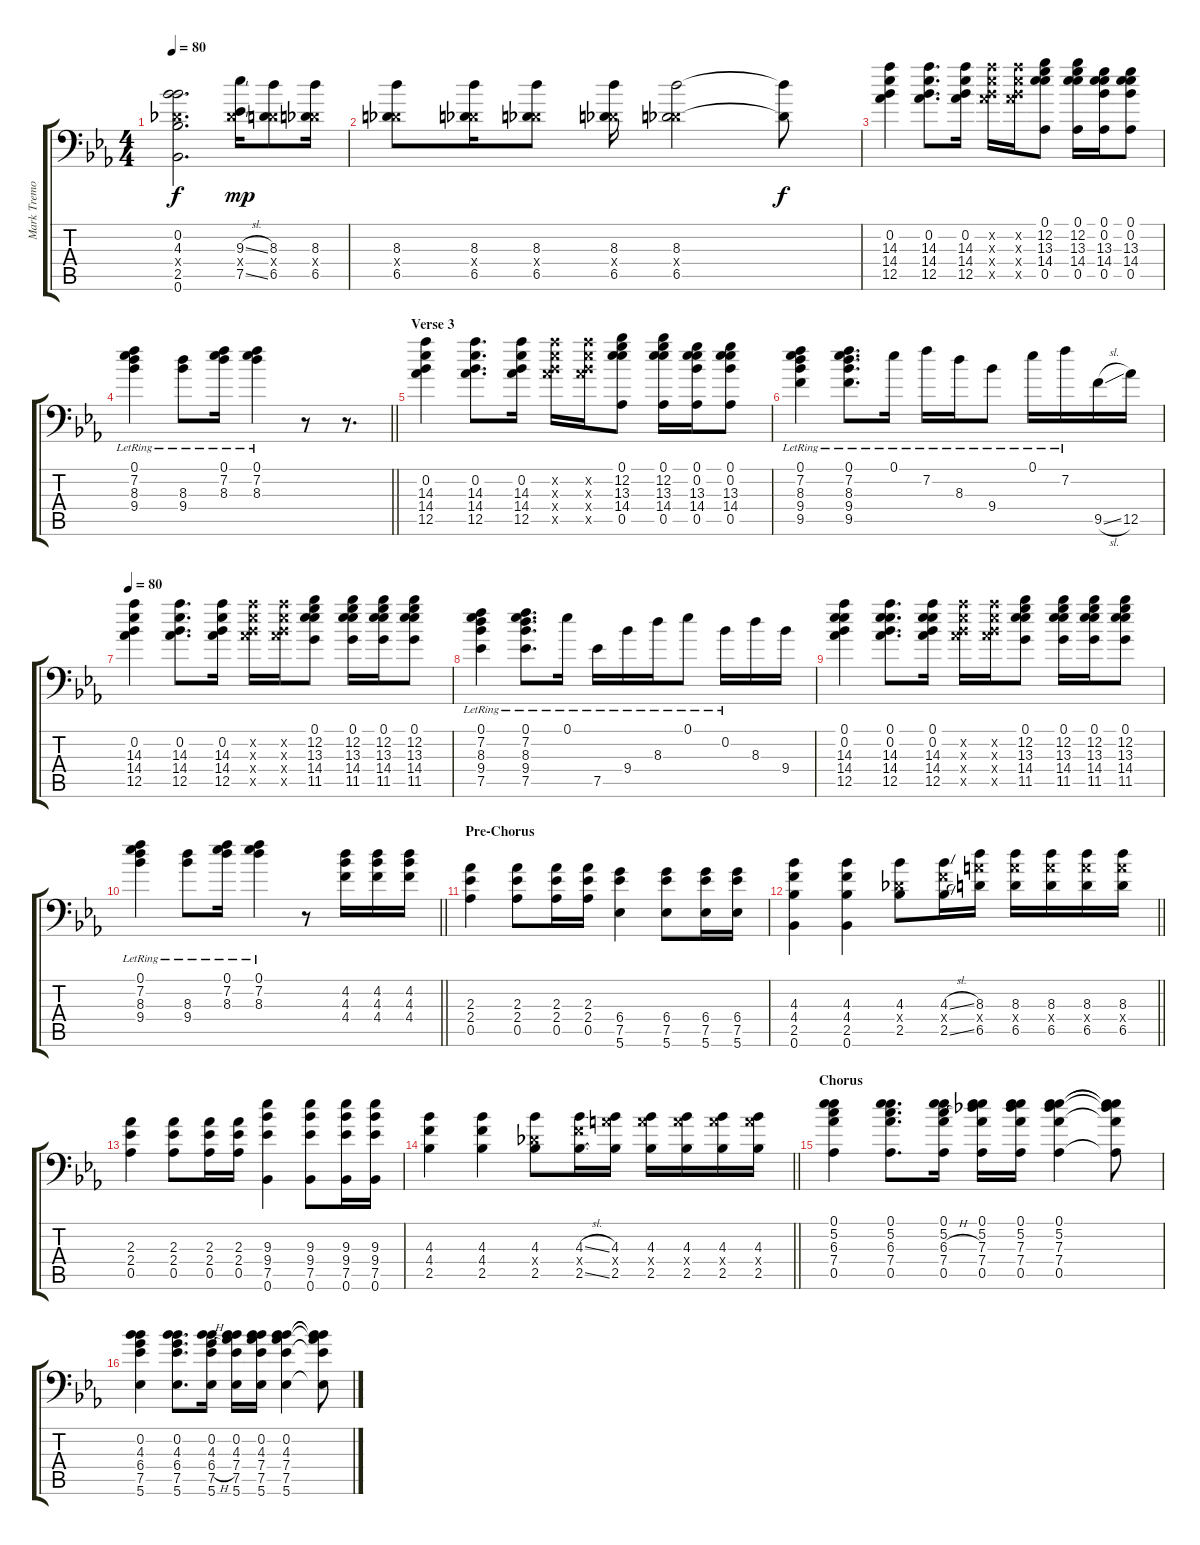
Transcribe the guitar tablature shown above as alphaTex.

\track ("Mark Tremonti" "Mark Tremo") {instrument distortionguitar}
\staff {score tabs}
\tuning (Eb4 Bb3 Gb3 Db3 Ab2 Bb1) {hide}
\ts (4 4)
\tempo 80
\clef f4
\ks eb
(0.2 4.3 0.4{x} 2.5 0.6).2{d dy f} (9.3{sl} 0.4{x} 7.5{sl}).16{dy mp} (8.3 0.4{x} 6.5).8 (8.3 0.4{x} 6.5).16 |
(8.3 0.4{x} 6.5).8 (8.3 0.4{x} 6.5).16 (8.3 0.4{x} 6.5).8 (8.3 0.4{x} 6.5).16 (8.3 0.4{x} 6.5).2 (8.3{t} 6.5{t}).8{dy f} |
(0.2 14.3 14.4 12.5).4{volume 8 instrument electricguitarclean} (0.2 14.3 14.4 12.5).8{d} (0.2 14.3 14.4 12.5).16 (0.2{x} 14.3{x} 14.4{x} 12.5{x}).16 (0.2{x} 14.3{x} 14.4{x} 12.5{x}).16 (0.1 12.2 13.3 14.4 0.5).8 (0.1 12.2 13.3 14.4 0.5).16 (0.1 0.2 13.3 14.4 0.5).16 (0.1 0.2 13.3 14.4 0.5).8 |
\barLineRight lightlight
(0.1{lr} 7.2{lr} 8.3{lr} 9.4{lr}).4 (8.3{lr} 9.4{lr}).8 (0.1{lr} 7.2 8.3).16 (0.1{lr} 7.2 8.3).4 r.8 r.8{d} |
\section ("" "Verse 3")
(0.2 14.3 14.4 12.5).4 (0.2 14.3 14.4 12.5).8{d} (0.2 14.3 14.4 12.5).16 (0.2{x} 14.3{x} 14.4{x} 12.5{x}).16 (0.2{x} 14.3{x} 14.4{x} 12.5{x}).16 (0.1 12.2 13.3 14.4 0.5).8 (0.1 12.2 13.3 14.4 0.5).16 (0.1 0.2 13.3 14.4 0.5).16 (0.1 0.2 13.3 14.4 0.5).8 |
(0.1{lr} 7.2{lr} 8.3{lr} 9.4{lr} 9.5{lr}).4 (0.1{lr} 7.2{lr} 8.3{lr} 9.4{lr} 9.5{lr}).8{d} 0.1{lr}.16 7.2{lr}.16 8.3{lr}.16 9.4{lr}.8 0.1{lr}.16 7.2{lr}.16 9.5{sl}.16 12.5.16 |
\tempo 80
(0.2 14.3 14.4 12.5).4 (0.2 14.3 14.4 12.5).8{d} (0.2 14.3 14.4 12.5).16 (0.2{x} 14.3{x} 14.4{x} 12.5{x}).16 (0.2{x} 14.3{x} 14.4{x} 12.5{x}).16 (0.1 12.2 13.3 14.4 11.5).8 (0.1 12.2 13.3 14.4 11.5).16 (0.1 12.2 13.3 14.4 11.5).16 (0.1 12.2 13.3 14.4 11.5).8 |
(0.1{lr} 7.2{lr} 8.3{lr} 9.4{lr} 7.5{lr}).4 (0.1{lr} 7.2{lr} 8.3{lr} 9.4{lr} 7.5{lr}).8{d} 0.1{lr}.16 7.5{lr}.16 9.4{lr}.16 8.3{lr}.16 0.1{lr}.8 0.2{lr}.16 8.3.16 9.4.16 |
(0.1 0.2 14.3 14.4 12.5).4 (0.1 0.2 14.3 14.4 12.5).8{d} (0.1 0.2 14.3 14.4 12.5).16 (0.2{x} 14.3{x} 14.4{x} 12.5{x}).16 (0.2{x} 14.3{x} 14.4{x} 12.5{x}).16 (0.1 12.2 13.3 14.4 11.5).8 (0.1 12.2 13.3 14.4 11.5).16 (0.1 12.2 13.3 14.4 11.5).16 (0.1 12.2 13.3 14.4 11.5).8 |
\barLineRight lightlight
(0.1{lr} 7.2{lr} 8.3{lr} 9.4{lr}).4 (8.3{lr} 9.4{lr}).8 (0.1{lr} 7.2 8.3).16 (0.1{lr} 7.2 8.3).4 r.8 (4.2 4.3 4.4).16 (4.2 4.3 4.4).16 (4.2 4.3 4.4).16 |
\section ("" "Pre-Chorus")
(2.3 2.4 0.5).4{volume 10 instrument electricguitarclean} (2.3 2.4 0.5).8 (2.3 2.4 0.5).16 (2.3 2.4 0.5).16 (6.4 7.5 5.6).4 (6.4 7.5 5.6).8 (6.4 7.5 5.6).16 (6.4 7.5 5.6).16 |
\barLineRight lightlight
(4.3 4.4 2.5 0.6).4 (4.3 4.4 2.5 0.6).4 (4.3 0.4{x} 2.5).8 (4.3{sl} 4.4{x} 2.5{sl}).16 (8.3 8.4{x} 6.5).16 (8.3 8.4{x} 6.5).16 (8.3 8.4{x} 6.5).16 (8.3 8.4{x} 6.5).16 (8.3 8.4{x} 6.5).16 |
(2.3 2.4 0.5).4 (2.3 2.4 0.5).8 (2.3 2.4 0.5).16 (2.3 2.4 0.5).16 (9.3 9.4 7.5 0.6).4 (9.3 9.4 7.5 0.6).8 (9.3 9.4 7.5 0.6).16 (9.3 9.4 7.5 0.6).16 |
\barLineRight lightlight
(4.3 4.4 2.5).4 (4.3 4.4 2.5).4 (4.3 0.4{x} 2.5).8 (4.3{sl} 4.4{x} 2.5{sl}).16 (4.3 8.4{x} 2.5).16 (4.3 8.4{x} 2.5).16 (4.3 8.4{x} 2.5).16 (4.3 8.4{x} 2.5).16 (4.3 8.4{x} 2.5).16 |
\section ("" "Chorus")
(0.1 5.2 6.3 7.4 0.5).4 (0.1 5.2 6.3 7.4 0.5).8{d} (0.1 5.2 6.3{h} 7.4 0.5).16 (0.1 5.2 7.3 7.4 0.5).16 (0.1 5.2 7.3 7.4 0.5).16 (0.1 5.2 7.3 7.4 0.5).4 (0.1{t} 5.2{t} 7.3{t} 7.4{t} 0.5{t}).8 |
(0.2 4.3 6.4 7.5 5.6).4 (0.2 4.3 6.4 7.5 5.6).8{d} (0.2 4.3 6.4{h} 7.5 5.6).16 (0.2 4.3 7.4 7.5 5.6).16 (0.2 4.3 7.4 7.5 5.6).16 (0.2 4.3 7.4 7.5 5.6).4 (0.2{t} 4.3{t} 7.4{t} 7.5{t} 5.6{t}).8
